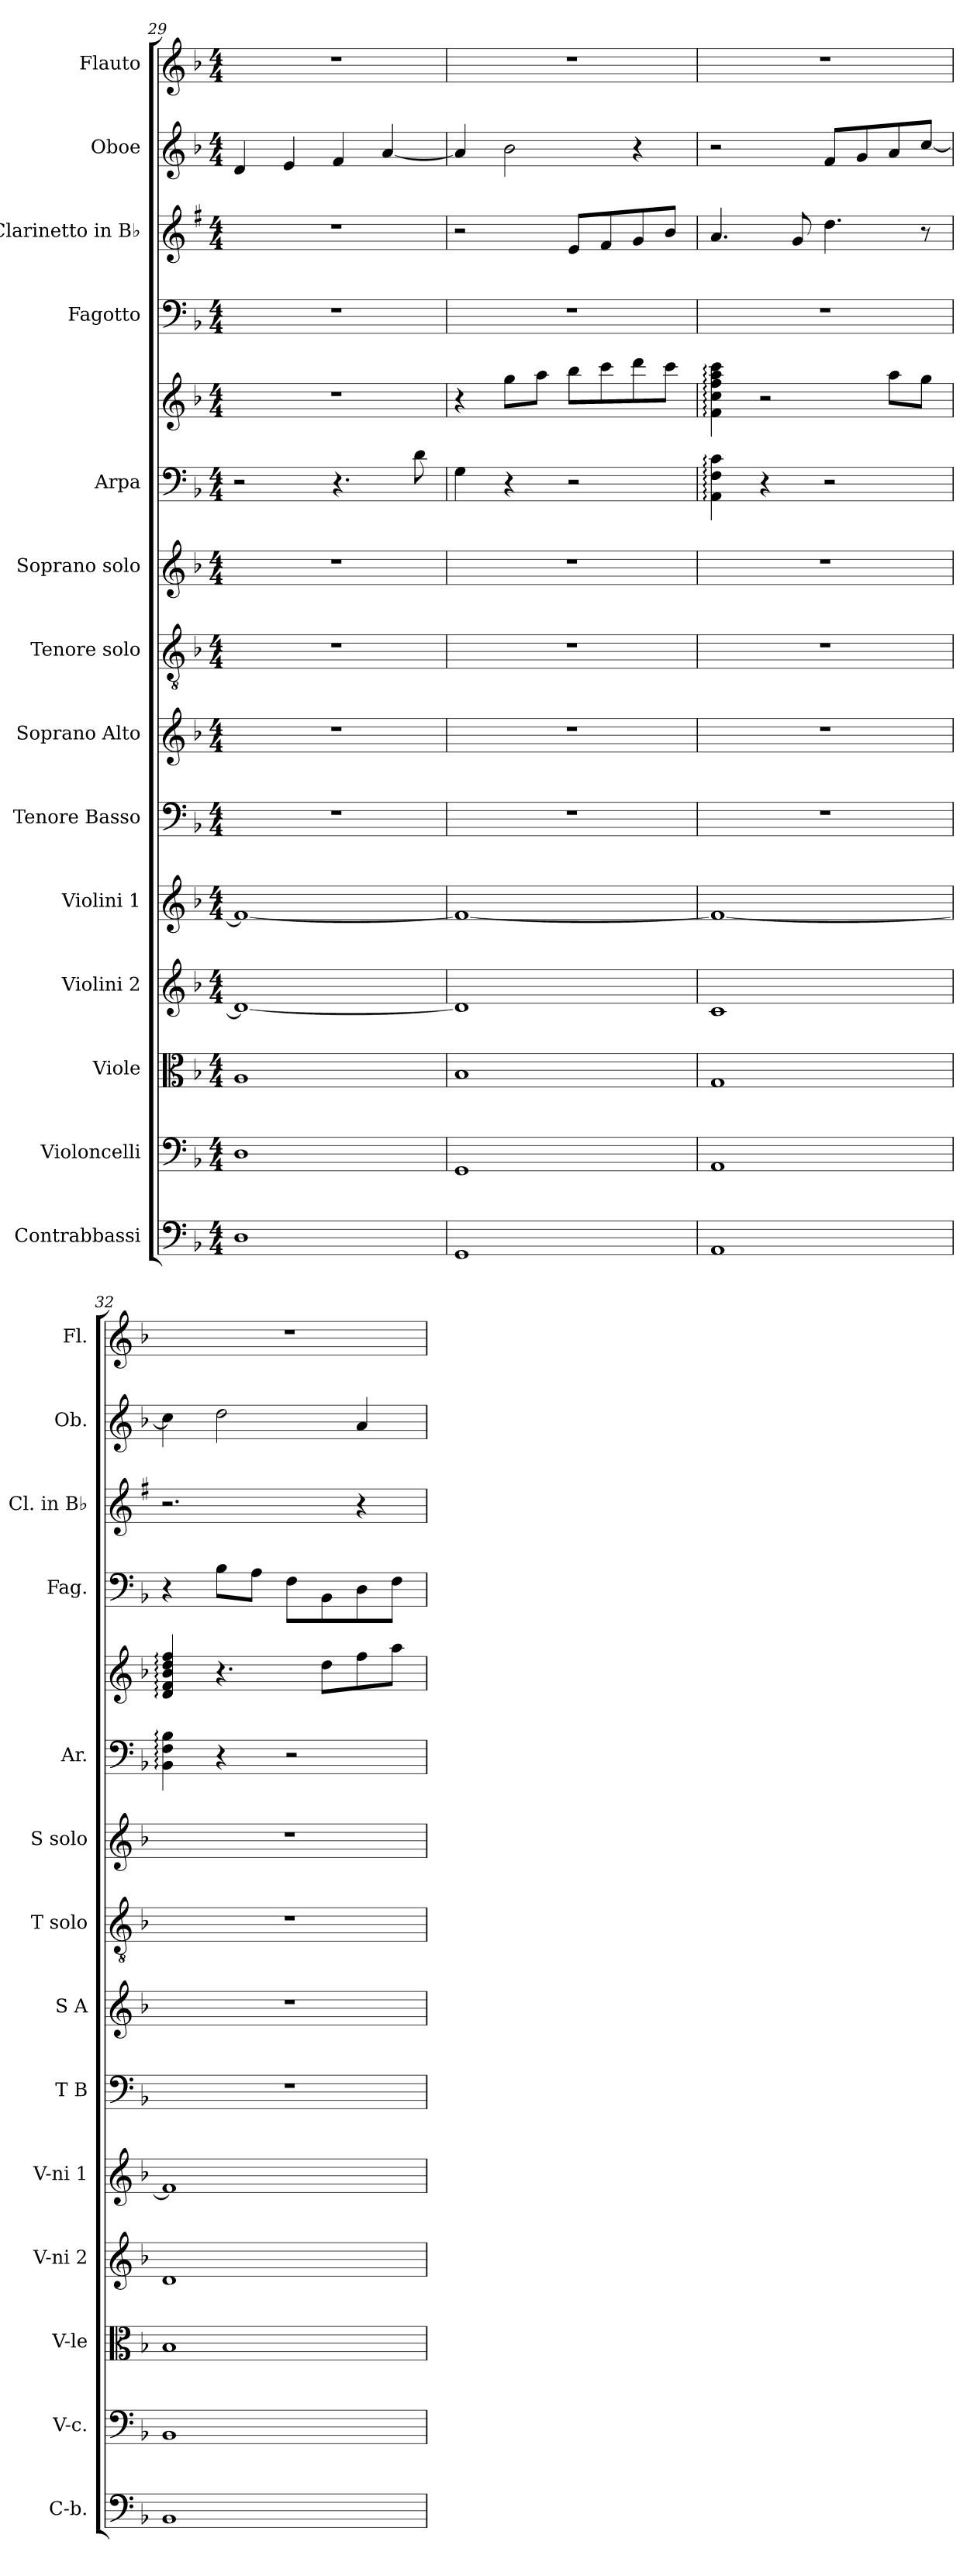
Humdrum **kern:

**kern	**kern	**kern	**kern	**kern	**kern	**kern	**kern	**kern	**kern	**kern	**kern	**kern	**kern	**kern
*part14	*part13	*part12	*part11	*part10	*part9	*part8	*part7	*part6	*part5	*part5	*part4	*part3	*part2	*part1
*staff15	*staff14	*staff13	*staff12	*staff11	*staff10	*staff9	*staff8	*staff7	*staff6	*staff5	*staff4	*staff3	*staff2	*staff1
*I"Contrabbassi	*I"Violoncelli	*I"Viole	*I"Violini 2	*I"Violini 1	*I"Tenore Basso	*I"Soprano Alto	*I"Tenore solo	*I"Soprano solo	*I"Arpa	*	*I"Fagotto	*I"Clarinetto in B♭	*I"Oboe	*I"Flauto
*I'C-b.	*I'V-c.	*I'V-le	*I'V-ni 2	*I'V-ni 1	*I'T B	*I'S A	*I'T solo	*I'S solo	*I'Ar.	*	*I'Fag.	*I'Cl. in B♭	*I'Ob.	*I'Fl.
*clefF4	*clefF4	*clefC3	*clefG2	*clefG2	*clefF4	*clefG2	*clefGv2	*clefG2	*clefF4	*clefG2	*clefF4	*clefG2	*clefG2	*clefG2
*	*	*	*	*	*	*	*	*	*	*	*	*ITrd1c2	*	*
*k[b-]	*k[b-]	*k[b-]	*k[b-]	*k[b-]	*k[b-]	*k[b-]	*k[b-]	*k[b-]	*k[b-]	*k[b-]	*k[b-]	*k[b-]	*k[b-]	*k[b-]
*M4/4	*M4/4	*M4/4	*M4/4	*M4/4	*M4/4	*M4/4	*M4/4	*M4/4	*M4/4	*M4/4	*M4/4	*M4/4	*M4/4	*M4/4
=29	=29	=29	=29	=29	=29	=29	=29	=29	=29	=29	=29	=29	=29	=29
1D	1D	1A	1d_	1f_	1r	1r	1r	1r	2r	1r	1r	1r	4d	1r
.	.	.	.	.	.	.	.	.	.	.	.	.	4e	.
.	.	.	.	.	.	.	.	.	4.r	.	.	.	4f	.
.	.	.	.	.	.	.	.	.	.	.	.	.	[4a	.
.	.	.	.	.	.	.	.	.	8d	.	.	.	.	.
=30	=30	=30	=30	=30	=30	=30	=30	=30	=30	=30	=30	=30	=30	=30
1GG	1GG	1B-	1d]	1f_	1r	1r	1r	1r	4G	4r	1r	2r	4a]	1r
.	.	.	.	.	.	.	.	.	4r	8ggL	.	.	2b-	.
.	.	.	.	.	.	.	.	.	.	8aaJ	.	.	.	.
.	.	.	.	.	.	.	.	.	2r	8bb-L	.	8dL	.	.
.	.	.	.	.	.	.	.	.	.	8ccc	.	8e	.	.
.	.	.	.	.	.	.	.	.	.	8ddd	.	8f	4r	.
.	.	.	.	.	.	.	.	.	.	8cccJ	.	8aJ	.	.
=31	=31	=31	=31	=31	=31	=31	=31	=31	=31	=31	=31	=31	=31	=31
1AA	1AA	1G	1c	1f_	1r	1r	1r	1r	4AA: 4F: 4c:	4f: 4cc: 4ff: 4aa: 4ccc:	1r	4.g	2r	1r
.	.	.	.	.	.	.	.	.	4r	2r	.	.	.	.
.	.	.	.	.	.	.	.	.	.	.	.	8f	.	.
.	.	.	.	.	.	.	.	.	2r	.	.	4.cc	8fL	.
.	.	.	.	.	.	.	.	.	.	.	.	.	8g	.
.	.	.	.	.	.	.	.	.	.	8aaL	.	.	8a	.
.	.	.	.	.	.	.	.	.	.	8ggJ	.	8r	[8ccJ	.
=32	=32	=32	=32	=32	=32	=32	=32	=32	=32	=32	=32	=32	=32	=32
1BB-	1BB-	1B-	1d	1f]	1r	1r	1r	1r	4BB-: 4F: 4B-:	4d: 4f: 4b-: 4dd: 4ff:	4r	2.r	4cc]	1r
.	.	.	.	.	.	.	.	.	4r	4.r	8B-L	.	2dd	.
.	.	.	.	.	.	.	.	.	.	.	8AJ	.	.	.
.	.	.	.	.	.	.	.	.	2r	.	8FL	.	.	.
.	.	.	.	.	.	.	.	.	.	8ddL	8BB-	.	.	.
.	.	.	.	.	.	.	.	.	.	8ff	8D	4r	4a	.
.	.	.	.	.	.	.	.	.	.	8aaJ	8FJ	.	.	.
=	=	=	=	=	=	=	=	=	=	=	=	=	=	=
*-	*-	*-	*-	*-	*-	*-	*-	*-	*-	*-	*-	*-	*-	*-
